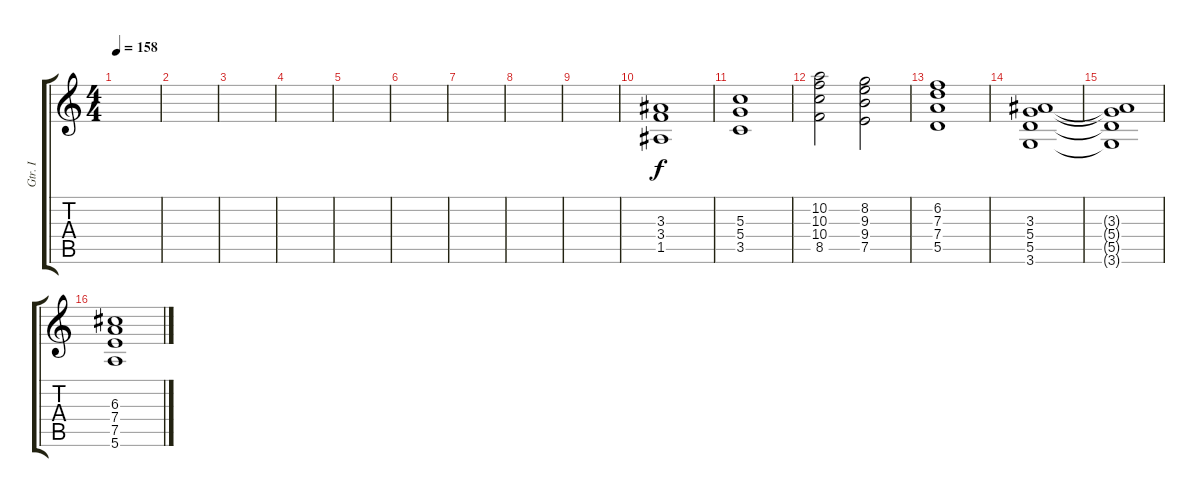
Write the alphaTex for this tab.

\track ("Gtr. I" "Gtr. I") {instrument distortionguitar}
\staff {score tabs}
\tuning (E4 B3 G3 D3 A2 E2) {hide}
\ts (4 4)
\tempo 158
\clef g2
\ks c
|
|
|
|
|
|
|
|
|
(3.3 3.4 1.5).1 |
(5.3 5.4 3.5).1 |
(10.2 10.3 10.4 8.5).2 (8.2 9.3 9.4 7.5).2 |
(6.2 7.3 7.4 5.5).1 |
(3.3 5.4 5.5 3.6).1 |
(3.3{t} 5.4{t} 5.5{t} 3.6{t}).1 |
(6.3 7.4 7.5 5.6).1
